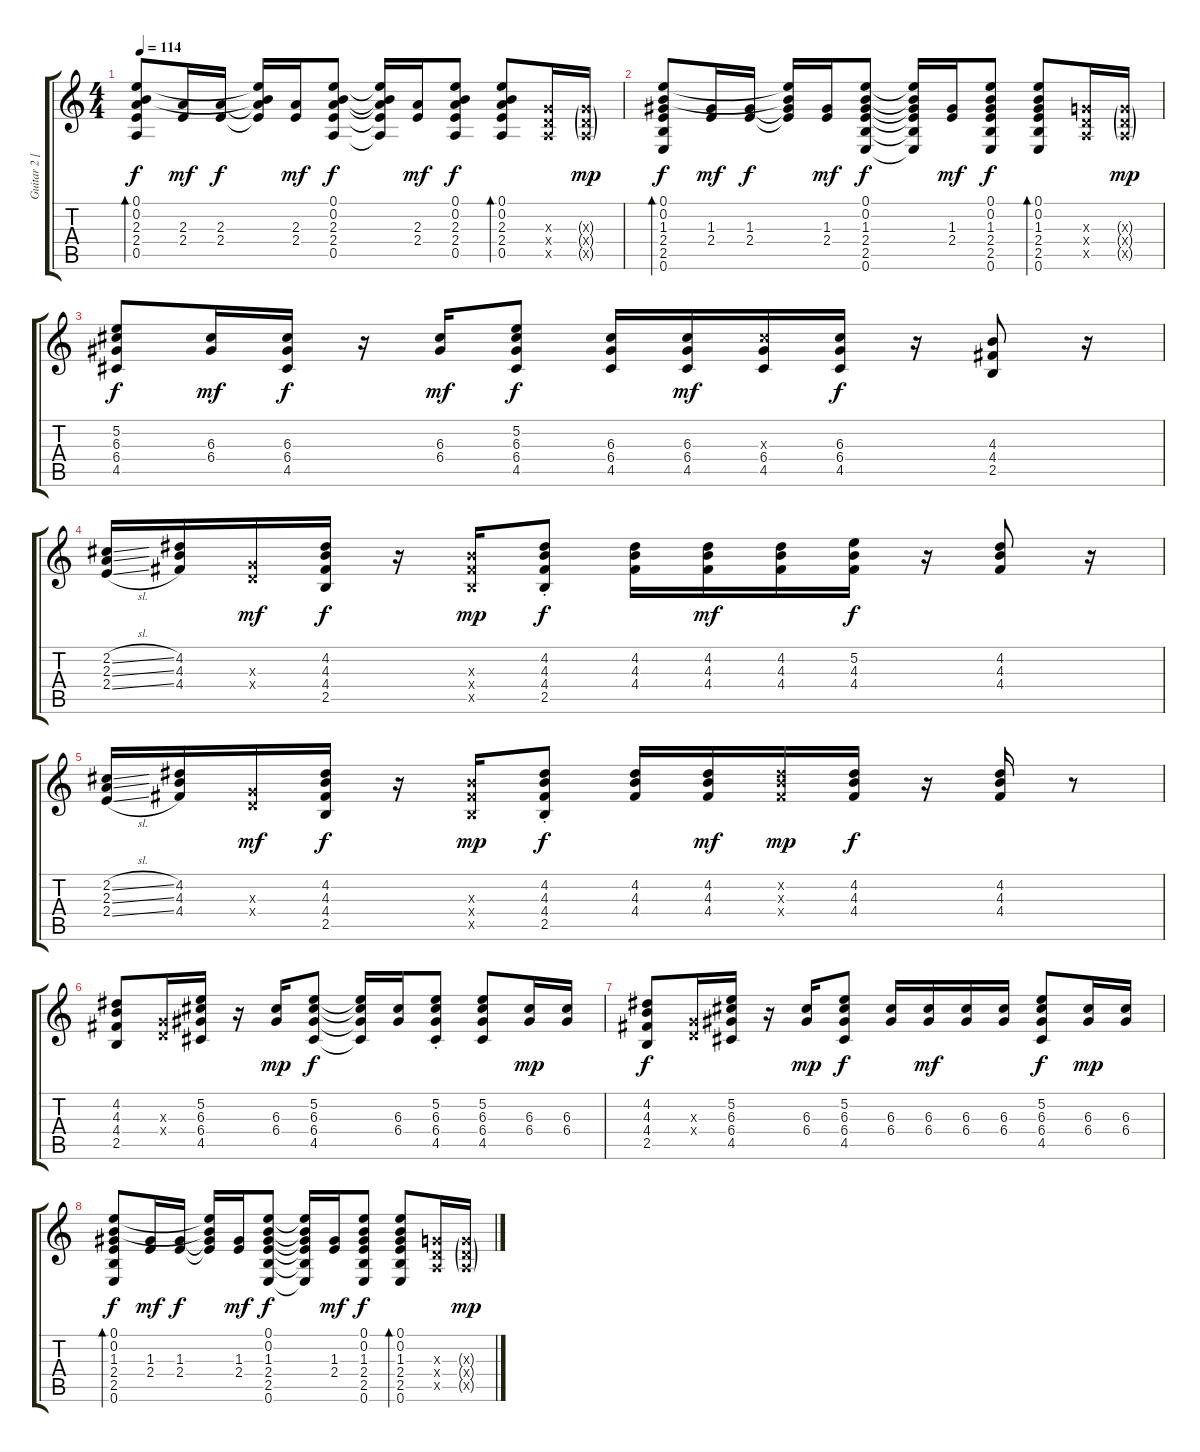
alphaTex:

\track ("Guitar 2 [Backing]" "Guitar 2 [") {instrument acousticguitarsteel}
\staff {score tabs}
\tuning (E4 B3 G3 D3 A2 E2) {hide}
\ts (4 4)
\tempo 114
\clef g2
\ks c
(0.1 0.2 2.3 2.4 0.5).8{bd 60 dy f} (2.3 2.4).16{dy mf} (2.3 2.4).16{dy f} (0.1{t} 0.2{t} 2.3{t} 2.4{t}).16 (2.3 2.4).16{dy mf} (0.1 0.2 2.3 2.4 0.5).8{dy f} (0.1{t} 0.2{t} 2.3{t} 2.4{t} 0.5{t}).16 (2.3 2.4).16{dy mf} (0.1 0.2 2.3 2.4 0.5).8{dy f} (0.1 0.2 2.3 2.4 0.5).8{bd 60} (0.3{x} 0.4{x} 0.5{x}).16 (0.3{g x} 0.4{g x} 0.5{g x}).16{dy mp} |
(0.1 0.2 1.3 2.4 2.5 0.6).8{bd 60 dy f} (1.3 2.4).16{dy mf} (1.3 2.4).16{dy f} (0.1{t} 0.2{t} 1.3{t} 2.4{t}).16 (1.3 2.4).16{dy mf} (0.1 0.2 1.3 2.4 2.5 0.6).8{dy f} (0.1{t} 0.2{t} 1.3{t} 2.4{t} 2.5{t} 0.6{t}).16 (1.3 2.4).16{dy mf} (0.1 0.2 1.3 2.4 2.5 0.6).8{dy f} (0.1 0.2 1.3 2.4 2.5 0.6).8{bd 60} (0.3{x} 0.4{x} 0.5{x}).16 (0.3{g x} 0.4{g x} 0.5{g x}).16{dy mp} |
(5.2 6.3 6.4 4.5).8{dy f} (6.3 6.4).16{dy mf} (6.3 6.4 4.5).16{dy f} r.16 (6.3 6.4).16{dy mf} (5.2 6.3 6.4 4.5).8{dy f} (6.3 6.4 4.5).16 (6.3 6.4 4.5).16{dy mf} (6.3{x} 6.4 4.5).16 (6.3 6.4 4.5).16{dy f} r.16 (4.3 4.4 2.5).8 r.16 |
(2.2{sl} 2.3{sl} 2.4{sl}).16 (4.2 4.3 4.4).16 (0.3{x} 0.4{x}).16{dy mf} (4.2 4.3 4.4 2.5).16{dy f} r.16 (4.3{x} 4.4{x} 2.5{x}).16{dy mp} (4.2 4.3{st} 4.4{st} 2.5{st}).8{dy f} (4.2 4.3 4.4).16 (4.2 4.3 4.4).16{dy mf} (4.2 4.3 4.4).16 (5.2 4.3 4.4).16{dy f} r.16 (4.2 4.3 4.4).8 r.16 |
(2.2{sl} 2.3{sl} 2.4{sl}).16 (4.2 4.3 4.4).16 (0.3{x} 0.4{x}).16{dy mf} (4.2 4.3 4.4 2.5).16{dy f} r.16 (4.3{x} 4.4{x} 2.5{x}).16{dy mp} (4.2 4.3{st} 4.4{st} 2.5{st}).8{dy f} (4.2 4.3 4.4).16 (4.2 4.3 4.4).16{dy mf} (4.2{x} 4.3{x} 4.4{x}).16{dy mp} (4.2 4.3 4.4).16{dy f} r.16 (4.2 4.3 4.4).16 r.8 |
(4.2 4.3 4.4 2.5).8 (0.3{x} 0.4{x}).16 (5.2 6.3 6.4 4.5).16 r.16 (6.3 6.4).16{dy mp} (5.2 6.3 6.4 4.5).8{dy f} (5.2{t} 6.3{t} 6.4{t} 4.5{t}).16 (6.3 6.4).16 (5.2{st} 6.3{st} 6.4{st} 4.5{st}).8 (5.2 6.3 6.4 4.5).8 (6.3 6.4).16{dy mp} (6.3 6.4).16 |
(4.2 4.3 4.4 2.5).8{dy f} (0.3{x} 0.4{x}).16 (5.2 6.3 6.4 4.5).16 r.16 (6.3 6.4).16{dy mp} (5.2 6.3 6.4 4.5).8{dy f} (6.3 6.4).16 (6.3 6.4).16{dy mf} (6.3 6.4).16 (6.3 6.4).16 (5.2 6.3 6.4 4.5).8{dy f} (6.3 6.4).16{dy mp} (6.3 6.4).16 |
(0.1 0.2 1.3 2.4 2.5 0.6).8{bd 60 dy f} (1.3 2.4).16{dy mf} (1.3 2.4).16{dy f} (0.1{t} 0.2{t} 1.3{t} 2.4{t}).16 (1.3 2.4).16{dy mf} (0.1 0.2 1.3 2.4 2.5 0.6).8{dy f} (0.1{t} 0.2{t} 1.3{t} 2.4{t} 2.5{t} 0.6{t}).16 (1.3 2.4).16{dy mf} (0.1 0.2 1.3 2.4 2.5 0.6).8{dy f} (0.1 0.2 1.3 2.4 2.5 0.6).8{bd 60} (0.3{x} 0.4{x} 0.5{x}).16 (0.3{g x} 0.4{g x} 0.5{g x}).16{dy mp}
